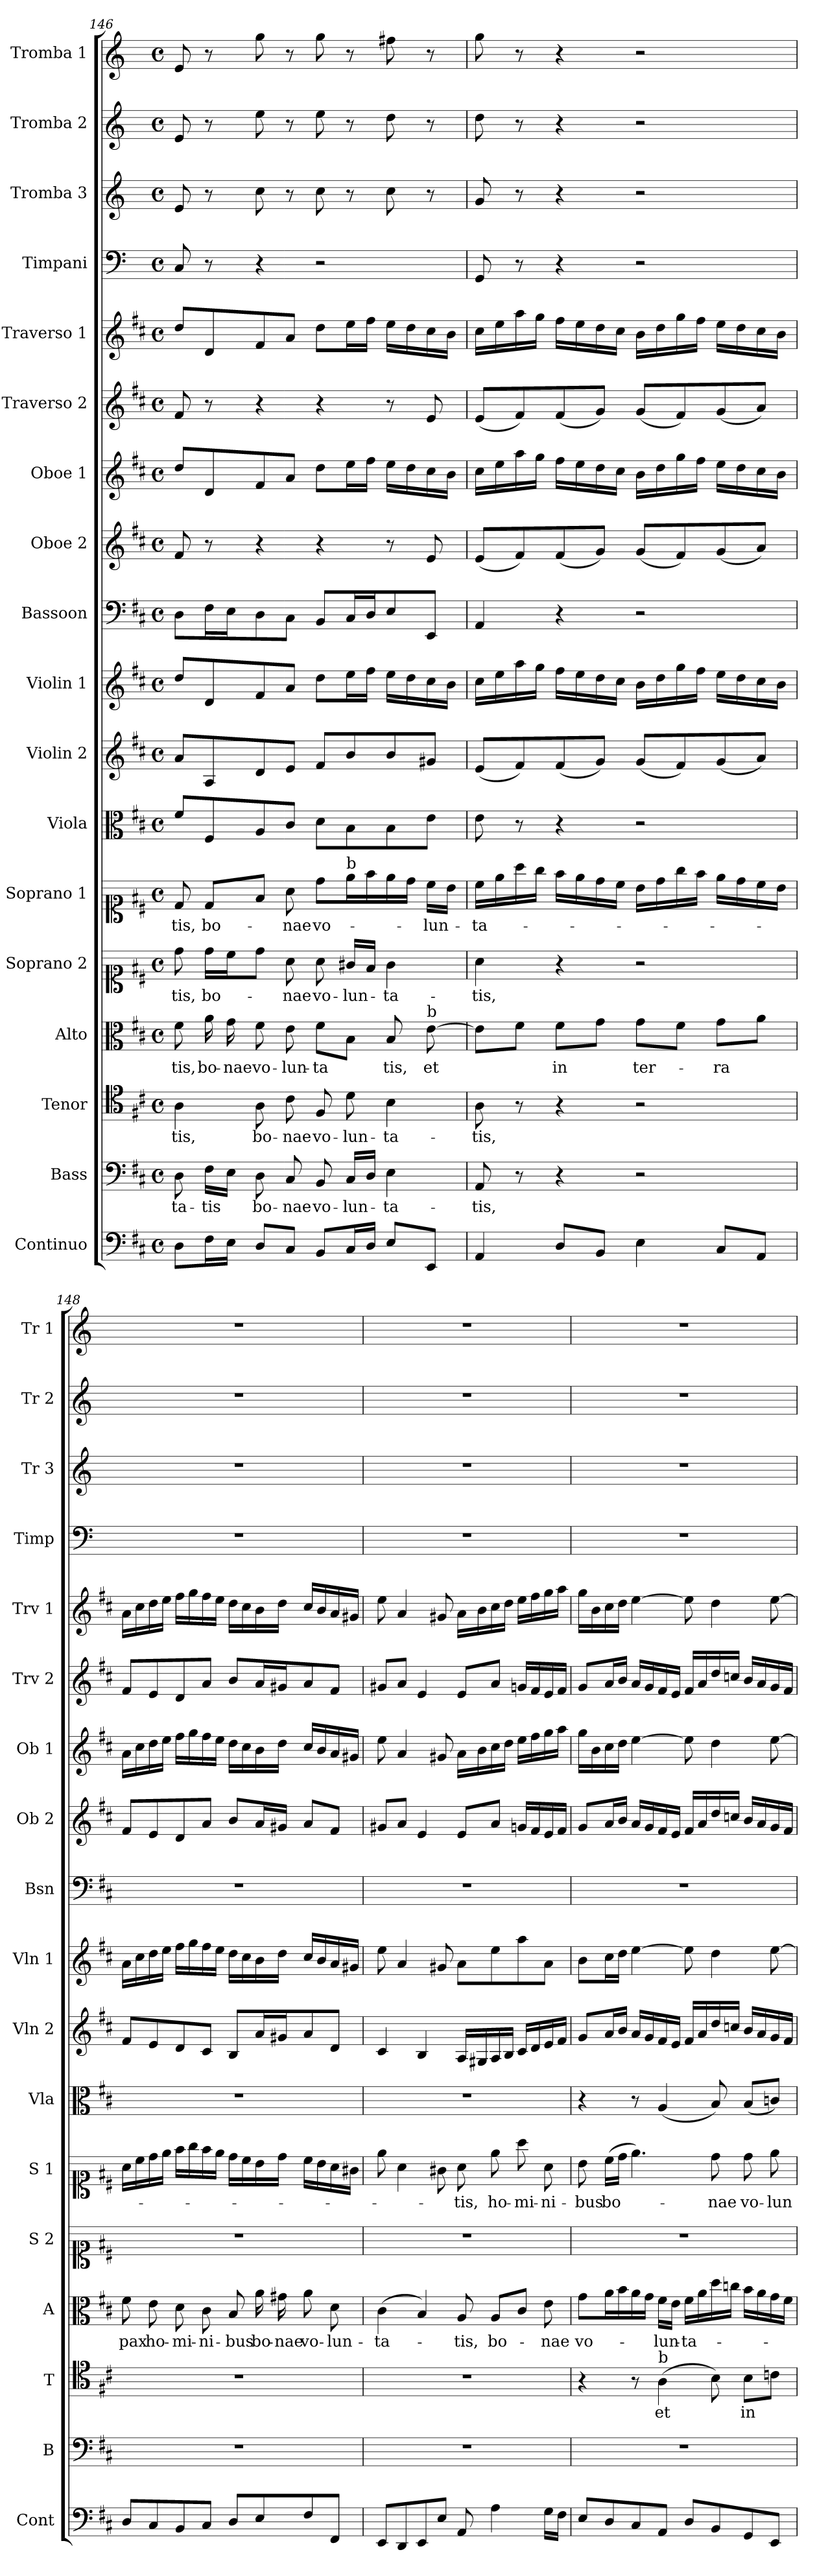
**kern	**kern	**text	**kern	**text	**kern	**text	**kern	**text	**kern	**text	**kern	**kern	**kern	**kern	**kern	**kern	**kern	**kern	**kern	**kern	**kern	**kern
*part18	*part17	*part17	*part16	*part16	*part15	*part15	*part14	*part14	*part13	*part13	*part12	*part11	*part10	*part9	*part8	*part7	*part6	*part5	*part4	*part3	*part2	*part1
*staff18	*staff17	*staff17	*staff16	*staff16	*staff15	*staff15	*staff14	*staff14	*staff13	*staff13	*staff12	*staff11	*staff10	*staff9	*staff8	*staff7	*staff6	*staff5	*staff4	*staff3	*staff2	*staff1
*I"Continuo	*I"Bass	*	*I"Tenor	*	*I"Alto	*	*I"Soprano 2	*	*I"Soprano 1	*	*I"Viola	*I"Violin 2	*I"Violin 1	*I"Bassoon	*I"Oboe 2	*I"Oboe 1	*I"Traverso 2	*I"Traverso 1	*I"Timpani	*I"Tromba 3	*I"Tromba 2	*I"Tromba 1
*I'Cont	*I'B	*	*I'T	*	*I'A	*	*I'S 2	*	*I'S 1	*	*I'Vla	*I'Vln 2	*I'Vln 1	*I'Bsn	*I'Ob 2	*I'Ob 1	*I'Trv 2	*I'Trv 1	*I'Timp	*I'Tr 3	*I'Tr 2	*I'Tr 1
!!LO:PB:g=z
*clefF4	*clefF4	*	*clefC4	*	*clefC3	*	*clefC1	*	*clefC1	*	*clefC3	*clefG2	*clefG2	*clefF4	*clefG2	*clefG2	*clefG2	*clefG2	*clefF4	*clefG2	*clefG2	*clefG2
*	*	*	*	*	*	*	*	*	*	*	*	*	*	*	*	*	*	*	*ITrd-1c-2	*ITrd-1c-2	*ITrd-1c-2	*ITrd-1c-2
*k[f#c#]	*k[f#c#]	*	*k[f#c#]	*	*k[f#c#]	*	*k[f#c#]	*	*k[f#c#]	*	*k[f#c#]	*k[f#c#]	*k[f#c#]	*k[f#c#]	*k[f#c#]	*k[f#c#]	*k[f#c#]	*k[f#c#]	*k[f#c#]	*k[f#c#]	*k[f#c#]	*k[f#c#]
*M4/4	*M4/4	*	*M4/4	*	*M4/4	*	*M4/4	*	*M4/4	*	*M4/4	*M4/4	*M4/4	*M4/4	*M4/4	*M4/4	*M4/4	*M4/4	*M4/4	*M4/4	*M4/4	*M4/4
*met(c)	*met(c)	*	*met(c)	*	*met(c)	*	*met(c)	*	*met(c)	*	*met(c)	*met(c)	*met(c)	*met(c)	*met(c)	*met(c)	*met(c)	*met(c)	*met(c)	*met(c)	*met(c)	*met(c)
=146	=146	=146	=146	=146	=146	=146	=146	=146	=146	=146	=146	=146	=146	=146	=146	=146	=146	=146	=146	=146	=146	=146
!	!	!LO:LY:b	!	!LO:LY:b	!	!LO:LY:b	!	!LO:LY:b	!	!LO:LY:b	!	!	!	!	!	!	!	!	!	!	!	!
8D\L	8D\	-ta-	4A\	-tis,	8f#\	-tis,	8dd\	-tis,	8d/	-tis,	8f#/L	8a/L	8dd/L	8D\L	8f#/	8dd/L	8f#/	8dd/L	8D/	8f#/	8f#/	8f#/
!	!	!LO:LY:b	!	!	!	!LO:LY:b	!	!LO:LY:b	!	!LO:LY:b	!	!	!	!	!	!	!	!	!	!	!	!
16F#\L	16F#\LL	-tis	.	.	16a\	bo-	16dd\LL	bo-	8d/L	bo-	8F#/	8A/	8d/	16F#\L	8r	8d/	8r	8d/	8r	8r	8r	8r
!	!	!	!	!	!	!LO:LY:b	!	!	!	!	!	!	!	!	!	!	!	!	!	!	!	!
16E\JJ	16E\JJ	.	.	.	16g\	-nae	16cc#\J	.	.	.	.	.	.	16E\J	.	.	.	.	.	.	.	.
!	!	!LO:LY:b	!	!LO:LY:b	!	!LO:LY:b	!	!	!	!	!	!	!	!	!	!	!	!	!	!	!	!
8D/L	8D\	bo-	8A\	bo-	8f#\	vo-	8dd\J	.	8f#/J	.	8A/	8d/	8f#/	8D\	4r	8f#/	4r	8f#/	4r	8dd\	8ff#\	8aa\
!	!	!LO:LY:b	!	!LO:LY:b	!	!LO:LY:b	!	!LO:LY:b	!	!LO:LY:b	!	!	!	!	!	!	!	!	!	!	!	!
8C#/J	8C#/	-nae	8c#\	-nae	8e\	-lun-	8a\	-nae	8a\	-nae	8c#/J	8e/J	8a/J	8C#\J	.	8a/J	.	8a/J	.	8r	8r	8r
!	!	!LO:LY:b	!	!LO:LY:b	!	!LO:LY:b	!	!LO:LY:b	!	!LO:LY:b	!	!	!	!	!	!	!	!	!	!	!	!
8BB/L	8BB/	vo-	8F#/	vo-	8f#\L	-ta	8a\	vo-	8dd\L	vo-	8d\L	8f#/L	8dd\L	8BB/L	4r	8dd\L	4r	8dd\L	2r	8dd\	8ff#\	8aa\
!	!	!	!	!	!	!	!	!	!LO:TX:a:t=b	!	!	!	!	!	!	!	!	!	!	!	!	!
!	!	!LO:LY:b	!	!LO:LY:b	!	!	!	!LO:LY:b	!	!	!	!	!	!	!	!	!	!	!	!	!	!
16C#/L	16C#/LL	-lun-	8d\	-lun-	8B\J	.	16g#X/LL	-lun-	16ee\L	.	8B\	8b/	16ee\L	16C#/L	.	16ee\L	.	16ee\L	.	8r	8r	8r
16D/JJ	16D/JJ	.	.	.	.	.	16f#/JJ	.	16ff#\	.	.	.	16ff#\JJ	16D/J	.	16ff#\JJ	.	16ff#\JJ	.	.	.	.
!	!	!LO:LY:b	!	!LO:LY:b	!	!LO:LY:b	!	!LO:LY:b	!	!	!	!	!	!	!	!	!	!	!	!	!	!
8E/L	4E\	-ta-	4B\	-ta-	8B/	tis,	4g#\	-ta-	16ee\	.	8B\	8b/	16ee\LL	8E/	8r	16ee\LL	8r	16ee\LL	.	8dd\	8ee\	8gg#X\
.	.	.	.	.	.	.	.	.	16dd\JJ	.	.	.	16dd\	.	.	16dd\	.	16dd\	.	.	.	.
!	!	!	!	!	!LO:TX:a:t=b	!	!	!	!	!	!	!	!	!	!	!	!	!	!	!	!	!
!	!	!	!	!	!	!LO:LY:b	!	!	!	!LO:LY:b	!	!	!	!	!	!	!	!	!	!	!	!
8EE/J	.	.	.	.	[8e\	et	.	.	16cc#\LL	-lun-	8e\J	8g#X/J	16cc#\	8EE/J	8e/	16cc#\	8e/	16cc#\	.	8r	8r	8r
.	.	.	.	.	.	.	.	.	16b\JJ	.	.	.	16b\JJ	.	.	16b\JJ	.	16b\JJ	.	.	.	.
=147	=147	=147	=147	=147	=147	=147	=147	=147	=147	=147	=147	=147	=147	=147	=147	=147	=147	=147	=147	=147	=147	=147
!	!	!LO:LY:b	!	!LO:LY:b	!	!	!	!LO:LY:b	!	!LO:LY:b	!	!	!	!	!	!	!	!	!	!	!	!
4AA/	8AA/	-tis,	8A\	-tis,	8e\L]	.	4a\	-tis,	16cc#\LL	-ta-	8e\	(8e/L	16cc#\LL	4AA/	(8e/L	16cc#\LL	(8e/L	16cc#\LL	8AA/	8a/	8ee\	8aa\
.	.	.	.	.	.	.	.	.	16ee\	.	.	.	16ee\	.	.	16ee\	.	16ee\	.	.	.	.
.	8r	.	8r	.	8f#\J	.	.	.	16aa\	.	8r	8f#/)	16aa\	.	8f#/)	16aa\	8f#/)	16aa\	8r	8r	8r	8r
.	.	.	.	.	.	.	.	.	16gg\JJ	.	.	.	16gg\JJ	.	.	16gg\JJ	.	16gg\JJ	.	.	.	.
!	!	!	!	!	!	!LO:LY:b	!	!	!	!	!	!	!	!	!	!	!	!	!	!	!	!
8D/L	4r	.	4r	.	8f#\L	in	4r	.	16ff#\LL	.	4r	(8f#/	16ff#\LL	4r	(8f#/	16ff#\LL	(8f#/	16ff#\LL	4r	4r	4r	4r
.	.	.	.	.	.	.	.	.	16ee\	.	.	.	16ee\	.	.	16ee\	.	16ee\	.	.	.	.
8BB/J	.	.	.	.	8g\J	.	.	.	16dd\	.	.	8g/J)	16dd\	.	8g/J)	16dd\	8g/J)	16dd\	.	.	.	.
.	.	.	.	.	.	.	.	.	16cc#\JJ	.	.	.	16cc#\JJ	.	.	16cc#\JJ	.	16cc#\JJ	.	.	.	.
!	!	!	!	!	!	!LO:LY:b	!	!	!	!	!	!	!	!	!	!	!	!	!	!	!	!
4E\	2r	.	2r	.	8g\L	ter-	2r	.	16b\LL	.	2r	(8g/L	16b\LL	2r	(8g/L	16b\LL	(8g/L	16b\LL	2r	2r	2r	2r
.	.	.	.	.	.	.	.	.	16dd\	.	.	.	16dd\	.	.	16dd\	.	16dd\	.	.	.	.
.	.	.	.	.	8f#\J	.	.	.	16gg\	.	.	8f#/)	16gg\	.	8f#/)	16gg\	8f#/)	16gg\	.	.	.	.
.	.	.	.	.	.	.	.	.	16ff#\JJ	.	.	.	16ff#\JJ	.	.	16ff#\JJ	.	16ff#\JJ	.	.	.	.
!	!	!	!	!	!	!LO:LY:b	!	!	!	!	!	!	!	!	!	!	!	!	!	!	!	!
8C#/L	.	.	.	.	8g\L	-ra	.	.	16ee\LL	.	.	(8g/	16ee\LL	.	(8g/	16ee\LL	(8g/	16ee\LL	.	.	.	.
.	.	.	.	.	.	.	.	.	16dd\	.	.	.	16dd\	.	.	16dd\	.	16dd\	.	.	.	.
8AA/J	.	.	.	.	8a\J	.	.	.	16cc#\	.	.	8a/J)	16cc#\	.	8a/J)	16cc#\	8a/J)	16cc#\	.	.	.	.
.	.	.	.	.	.	.	.	.	16b\JJ	.	.	.	16b\JJ	.	.	16b\JJ	.	16b\JJ	.	.	.	.
=148	=148	=148	=148	=148	=148	=148	=148	=148	=148	=148	=148	=148	=148	=148	=148	=148	=148	=148	=148	=148	=148	=148
!	!	!	!	!	!	!LO:LY:b	!	!	!	!	!	!	!	!	!	!	!	!	!	!	!	!
8D/L	1r	.	1r	.	8f#\	pax	1r	.	16a\LL	.	1r	8f#/L	16a\LL	1r	8f#/L	16a\LL	8f#/L	16a\LL	1r	1r	1r	1r
.	.	.	.	.	.	.	.	.	16cc#\	.	.	.	16cc#\	.	.	16cc#\	.	16cc#\	.	.	.	.
!	!	!	!	!	!	!LO:LY:b	!	!	!	!	!	!	!	!	!	!	!	!	!	!	!	!
8C#/	.	.	.	.	8e\	ho-	.	.	16dd\	.	.	8e/	16dd\	.	8e/	16dd\	8e/	16dd\	.	.	.	.
.	.	.	.	.	.	.	.	.	16ee\JJ	.	.	.	16ee\JJ	.	.	16ee\JJ	.	16ee\JJ	.	.	.	.
!	!	!	!	!	!	!LO:LY:b	!	!	!	!	!	!	!	!	!	!	!	!	!	!	!	!
8BB/	.	.	.	.	8d\	-mi-	.	.	16ff#\LL	.	.	8d/	16ff#\LL	.	8d/	16ff#\LL	8d/	16ff#\LL	.	.	.	.
.	.	.	.	.	.	.	.	.	16gg\	.	.	.	16gg\	.	.	16gg\	.	16gg\	.	.	.	.
!	!	!	!	!	!	!LO:LY:b	!	!	!	!	!	!	!	!	!	!	!	!	!	!	!	!
8C#/J	.	.	.	.	8c#\	-ni-	.	.	16ff#\	.	.	8c#/J	16ff#\	.	8a/J	16ff#\	8a/J	16ff#\	.	.	.	.
.	.	.	.	.	.	.	.	.	16ee\JJ	.	.	.	16ee\JJ	.	.	16ee\JJ	.	16ee\JJ	.	.	.	.
!	!	!	!	!	!	!LO:LY:b	!	!	!	!	!	!	!	!	!	!	!	!	!	!	!	!
8D/L	.	.	.	.	8B/	-bus	.	.	16dd\LL	.	.	8B/L	16dd\LL	.	8b/L	16dd\LL	8b/L	16dd\LL	.	.	.	.
.	.	.	.	.	.	.	.	.	16cc#\	.	.	.	16cc#\	.	.	16cc#\	.	16cc#\	.	.	.	.
!	!	!	!	!	!	!LO:LY:b	!	!	!	!	!	!	!	!	!	!	!	!	!	!	!	!
8E/	.	.	.	.	16a\	bo-	.	.	16b\	.	.	16a/L	16b\	.	16a/L	16b\	16a/L	16b\	.	.	.	.
!	!	!	!	!	!	!LO:LY:b	!	!	!	!	!	!	!	!	!	!	!	!	!	!	!	!
.	.	.	.	.	16g#X\	-nae	.	.	16dd\JJ	.	.	16g#X/J	16dd\JJ	.	16g#X/JJ	16dd\JJ	16g#X/J	16dd\JJ	.	.	.	.
!	!	!	!	!	!	!LO:LY:b	!	!	!	!	!	!	!	!	!	!	!	!	!	!	!	!
8F#/	.	.	.	.	8a\	vo-	.	.	16cc#\LL	.	.	8a/	16cc#/LL	.	8a/L	16cc#/LL	8a/	16cc#/LL	.	.	.	.
.	.	.	.	.	.	.	.	.	16b\	.	.	.	16b/	.	.	16b/	.	16b/	.	.	.	.
!	!	!	!	!	!	!LO:LY:b	!	!	!	!	!	!	!	!	!	!	!	!	!	!	!	!
8FF#/J	.	.	.	.	8d\	-lun-	.	.	16a\	.	.	8d/J	16a/	.	8f#/J	16a/	8f#/J	16a/	.	.	.	.
.	.	.	.	.	.	.	.	.	16g#X\JJ	.	.	.	16g#X/JJ	.	.	16g#X/JJ	.	16g#X/JJ	.	.	.	.
=149	=149	=149	=149	=149	=149	=149	=149	=149	=149	=149	=149	=149	=149	=149	=149	=149	=149	=149	=149	=149	=149	=149
!	!	!	!	!	!	!LO:LY:b	!	!	!	!	!	!	!	!	!	!	!	!	!	!	!	!
8EE/L	1r	.	1r	.	(4c#\	-ta-	1r	.	8ee\	.	1r	4c#/	8ee\	1r	8g#X/L	8ee\	8g#X/L	8ee\	1r	1r	1r	1r
8DD/	.	.	.	.	.	.	.	.	4a\	.	.	.	4a/	.	8a/J	4a/	8a/J	4a/	.	.	.	.
8EE/	.	.	.	.	4B/)	.	.	.	.	.	.	4B/	.	.	4e/	.	4e/	.	.	.	.	.
8E/J	.	.	.	.	.	.	.	.	8g#X\	.	.	.	8g#X/	.	.	8g#X/	.	8g#X/	.	.	.	.
!	!	!	!	!	!	!LO:LY:b	!	!	!	!LO:LY:b	!	!	!	!	!	!	!	!	!	!	!	!
8AA/	.	.	.	.	8A/	-tis,	.	.	8a\	-tis,	.	16A/LL	8a\L	.	8e/L	16a\LL	8e/L	16a\LL	.	.	.	.
.	.	.	.	.	.	.	.	.	.	.	.	16G#X/	.	.	.	16b\	.	16b\	.	.	.	.
!	!	!	!	!	!	!LO:LY:b	!	!	!	!LO:LY:b	!	!	!	!	!	!	!	!	!	!	!	!
4A\	.	.	.	.	8A/L	bo-	.	.	8ee\	ho-	.	16A/	8ee\	.	8a/J	16cc#\	8a/J	16cc#\	.	.	.	.
.	.	.	.	.	.	.	.	.	.	.	.	16B/JJ	.	.	.	16dd\JJ	.	16dd\JJ	.	.	.	.
!	!	!	!	!	!	!	!	!	!	!LO:LY:b	!	!	!	!	!	!	!	!	!	!	!	!
.	.	.	.	.	8c#/J	.	.	.	8aa\	-mi-	.	16c#/LL	8aa\	.	16gn/LL	16ee\LL	16gn/LL	16ee\LL	.	.	.	.
.	.	.	.	.	.	.	.	.	.	.	.	16d/	.	.	16f#/	16ff#\	16f#/	16ff#\	.	.	.	.
!	!	!	!	!	!	!LO:LY:b	!	!	!	!LO:LY:b	!	!	!	!	!	!	!	!	!	!	!	!
16G\LL	.	.	.	.	8e\	-nae	.	.	8a\	-ni-	.	16e/	8a\J	.	16e/	16gg\	16e/	16gg\	.	.	.	.
16F#\JJ	.	.	.	.	.	.	.	.	.	.	.	16f#/JJ	.	.	16f#/JJ	16aa\JJ	16f#/JJ	16aa\JJ	.	.	.	.
!!LO:PB:g=z
=150	=150	=150	=150	=150	=150	=150	=150	=150	=150	=150	=150	=150	=150	=150	=150	=150	=150	=150	=150	=150	=150	=150
!	!	!	!	!	!	!LO:LY:b	!	!	!	!LO:LY:b	!	!	!	!	!	!	!	!	!	!	!	!
8E/L	1r	.	4r	.	8g\L	vo-	1r	.	8b\	-bus	4r	8g/L	8b\L	1r	8g/L	16gg\LL	8g/L	16gg\LL	1r	1r	1r	1r
.	.	.	.	.	.	.	.	.	.	.	.	.	.	.	.	16b\	.	16b\	.	.	.	.
!	!	!	!	!	!	!	!	!	!	!LO:LY:b	!	!	!	!	!	!	!	!	!	!	!	!
8D/	.	.	.	.	16a\L	.	.	.	(16cc#\LL	bo-	.	16a/L	16cc#\L	.	16a/L	16cc#\	16a/L	16cc#\	.	.	.	.
.	.	.	.	.	16b\	.	.	.	16dd\JJ	.	.	16b/JJ	16dd\JJ	.	16b/JJ	16dd\JJ	16b/JJ	16dd\JJ	.	.	.	.
8C#/	.	.	8r	.	16a\	.	.	.	4.ee\)	.	8r	16a/LL	[4ee\	.	16a/LL	[4ee\	16a/LL	[4ee\	.	.	.	.
.	.	.	.	.	16g\JJ	.	.	.	.	.	.	16g/	.	.	16g/	.	16g/	.	.	.	.	.
!	!	!	!LO:TX:a:t=b	!	!	!	!	!	!	!	!	!	!	!	!	!	!	!	!	!	!	!
!	!	!	!	!LO:LY:b	!	!LO:LY:b	!	!	!	!	!	!	!	!	!	!	!	!	!	!	!	!
8AA/J	.	.	(4A\	et	16f#\LL	-lun-	.	.	.	.	(4A/	16f#/	.	.	16f#/	.	16f#/	.	.	.	.	.
.	.	.	.	.	16e\JJ	.	.	.	.	.	.	16e/JJ	.	.	16e/JJ	.	16e/JJ	.	.	.	.	.
!	!	!	!	!	!	!LO:LY:b	!	!	!	!	!	!	!	!	!	!	!	!	!	!	!	!
8D/L	.	.	.	.	16f#\LL	-ta-	.	.	.	.	.	16f#/LL	8ee\]	.	16f#/LL	8ee\]	16f#/LL	8ee\]	.	.	.	.
.	.	.	.	.	16a\	.	.	.	.	.	.	16a/	.	.	16a/	.	16a/	.	.	.	.	.
!	!	!	!	!	!	!	!	!	!	!LO:LY:b	!	!	!	!	!	!	!	!	!	!	!	!
8BB/	.	.	8B\)	.	16dd\	.	.	.	8dd\	-nae	8B/)	16dd/	4dd\	.	16dd/	4dd\	16dd/	4dd\	.	.	.	.
.	.	.	.	.	16ccn\JJ	.	.	.	.	.	.	16ccn/JJ	.	.	16ccn/JJ	.	16ccn/JJ	.	.	.	.	.
!	!	!	!	!LO:LY:b	!	!	!	!	!	!LO:LY:b	!	!	!	!	!	!	!	!	!	!	!	!
8GG/	.	.	8B\L	in	16b\LL	.	.	.	8dd\	vo-	(8B/L	16b/LL	.	.	16b/LL	.	16b/LL	.	.	.	.	.
.	.	.	.	.	16a\	.	.	.	.	.	.	16a/	.	.	16a/	.	16a/	.	.	.	.	.
!	!	!	!	!	!	!	!	!	!	!LO:LY:b	!	!	!	!	!	!	!	!	!	!	!	!
8EE/J	.	.	8cn\J	.	16g\	.	.	.	8ee\	-lun-	8cn/J)	16g/	[8ee\	.	16g/	[8ee\	16g/	[8ee\	.	.	.	.
.	.	.	.	.	16f#\JJ	.	.	.	.	.	.	16f#/JJ	.	.	16f#/JJ	.	16f#/JJ	.	.	.	.	.
=	=	=	=	=	=	=	=	=	=	=	=	=	=	=	=	=	=	=	=	=	=	=
*-	*-	*-	*-	*-	*-	*-	*-	*-	*-	*-	*-	*-	*-	*-	*-	*-	*-	*-	*-	*-	*-	*-
